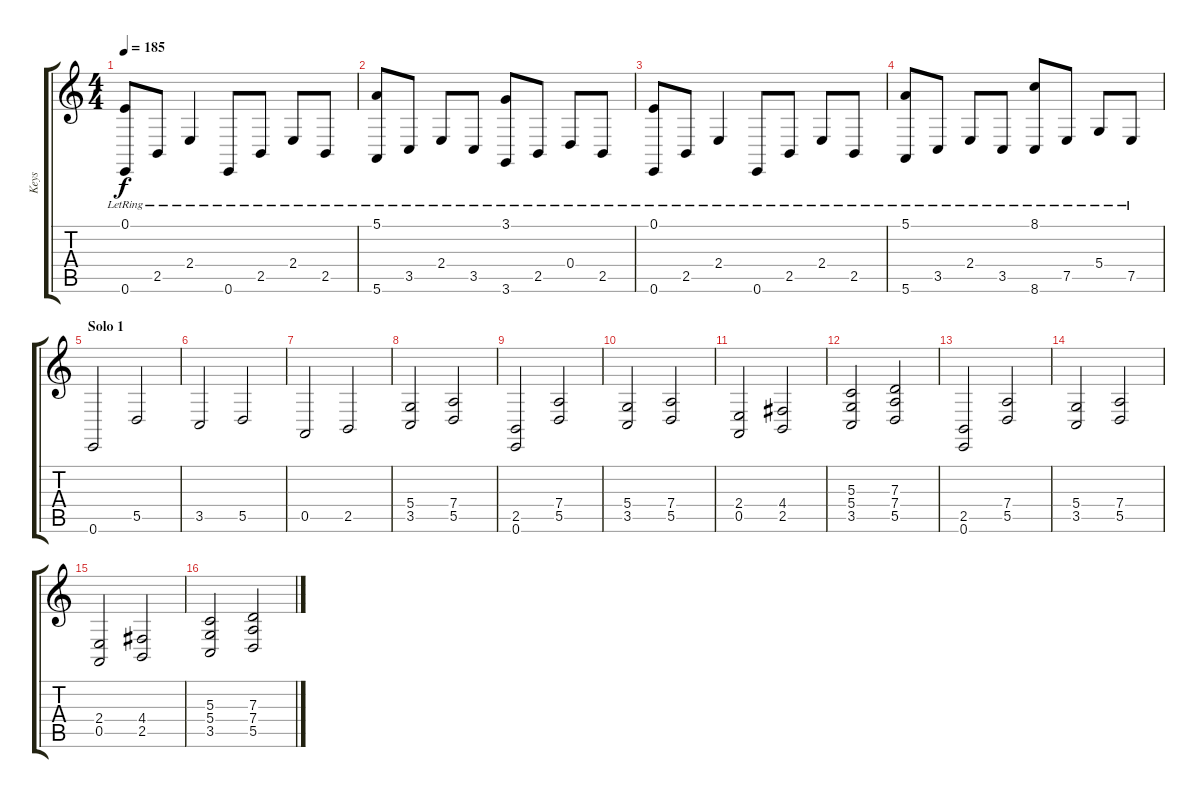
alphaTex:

\track ("Keys" "Keys") {instrument stringensemble1}
\staff {score tabs}
\tuning (E4 B3 G3 D3 A2 E2) {hide}
\ts (4 4)
\tempo 185
\clef g2
\ks c
(0.1{lr} 0.6{lr}).8{dy f volume 16 instrument harpsichord} 2.5{lr}.8 2.4{lr}.4 0.6{lr}.8 2.5{lr}.8 2.4{lr}.8 2.5{lr}.8 |
(5.1{lr} 5.6{lr}).8 3.5{lr}.8 2.4{lr}.8 3.5{lr}.8 (3.1{lr} 3.6{lr}).8 2.5{lr}.8 0.4{lr}.8 2.5{lr}.8 |
(0.1{lr} 0.6{lr}).8 2.5{lr}.8 2.4{lr}.4 0.6{lr}.8 2.5{lr}.8 2.4{lr}.8 2.5{lr}.8 |
(5.1{lr} 5.6{lr}).8 3.5{lr}.8 2.4{lr}.8 3.5{lr}.8 (8.1{lr} 8.6{lr}).8 7.5{lr}.8 5.4{lr}.8 7.5{lr}.8 |
\section ("" "Solo 1")
0.6.2{volume 12 instrument stringensemble1} 5.5.2 |
3.5.2 5.5.2 |
0.5.2 2.5.2 |
(5.4 3.5).2 (7.4 5.5).2 |
(2.5 0.6).2 (7.4 5.5).2 |
(5.4 3.5).2 (7.4 5.5).2 |
(2.4 0.5).2 (4.4 2.5).2 |
(5.3 5.4 3.5).2 (7.3 7.4 5.5).2 |
(2.5 0.6).2 (7.4 5.5).2 |
(5.4 3.5).2 (7.4 5.5).2 |
(2.4 0.5).2 (4.4 2.5).2 |
(5.3 5.4 3.5).2 (7.3 7.4 5.5).2
